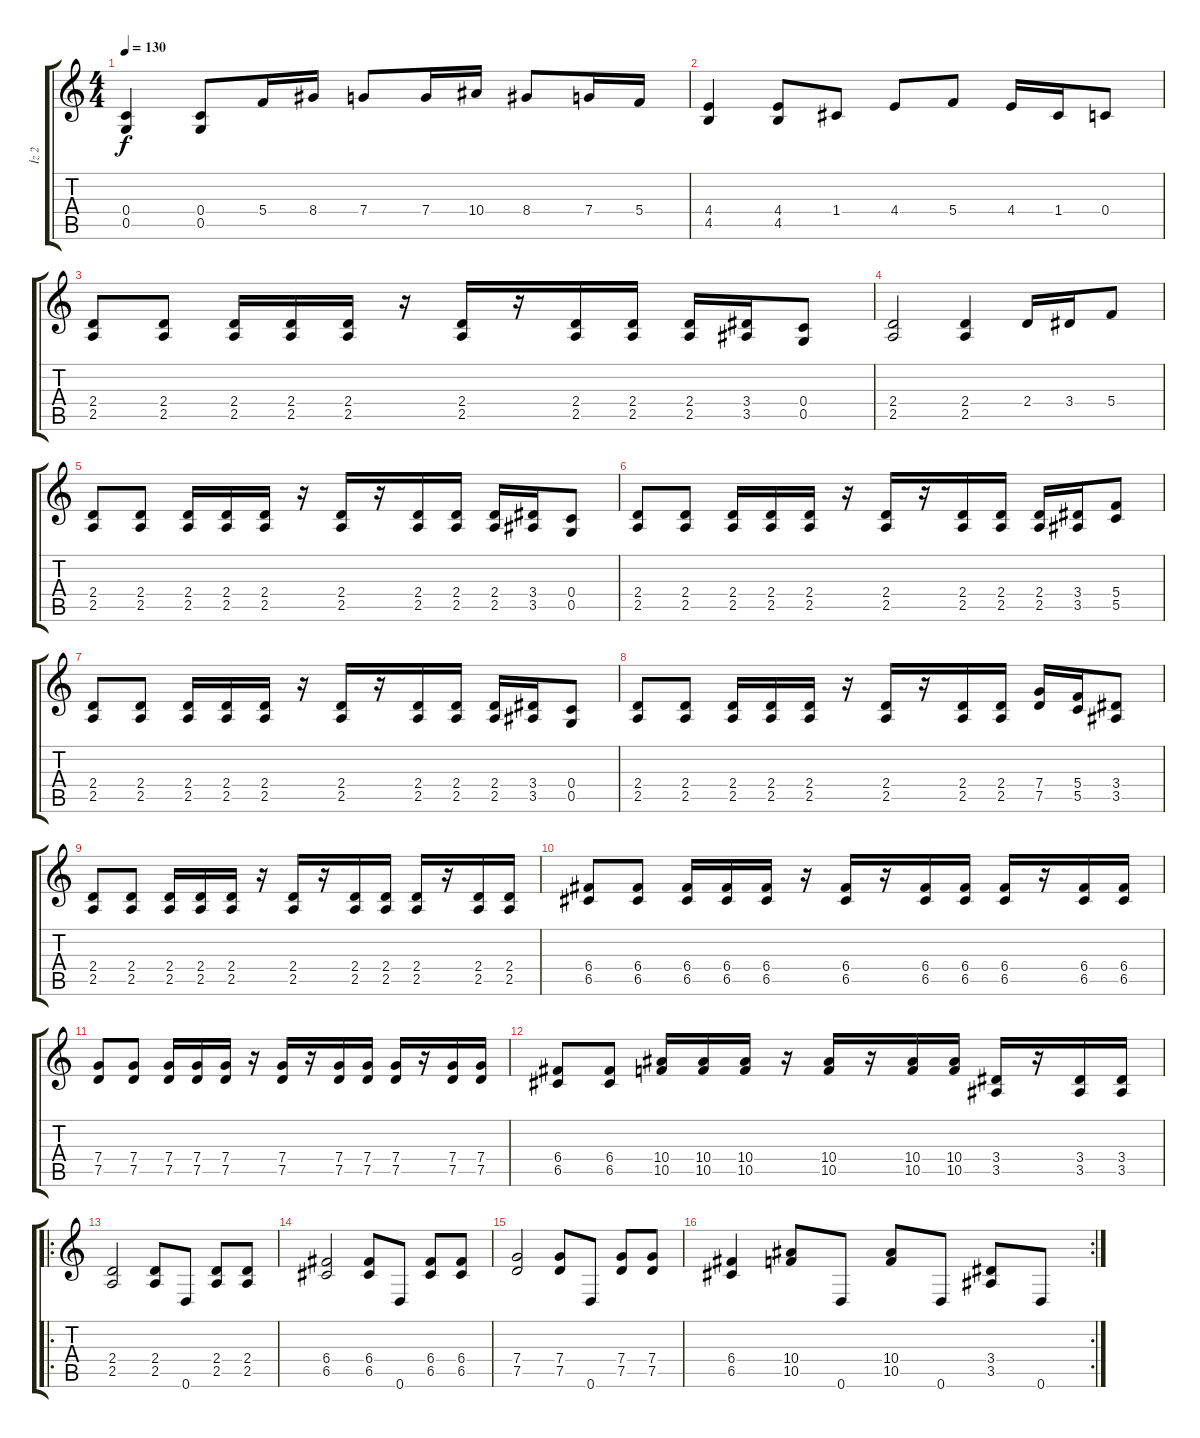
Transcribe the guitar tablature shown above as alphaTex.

\track ("İz 2" "İz 2") {instrument distortionguitar}
\staff {score tabs}
\tuning (D4 A3 F3 C3 G2 D2) {hide}
\ts (4 4)
\tempo 130
\clef g2
\ks c
(0.4 0.5).4{dy f} (0.4 0.5).8 5.4.16 8.4.16 7.4.8 7.4.16 10.4.16 8.4.8 7.4.16 5.4.16 |
(4.4 4.5).4 (4.4 4.5).8 1.4.8 4.4.8 5.4.8 4.4.16 1.4.16 0.4.8 |
(2.4 2.5).8 (2.4 2.5).8 (2.4 2.5).16 (2.4 2.5).16 (2.4 2.5).16 r.16 (2.4 2.5).16 r.16 (2.4 2.5).16 (2.4 2.5).16 (2.4 2.5).16 (3.4 3.5).16 (0.4 0.5).8 |
(2.4 2.5).2 (2.4 2.5).4 2.4.16 3.4.16 5.4.8 |
(2.4 2.5).8 (2.4 2.5).8 (2.4 2.5).16 (2.4 2.5).16 (2.4 2.5).16 r.16 (2.4 2.5).16 r.16 (2.4 2.5).16 (2.4 2.5).16 (2.4 2.5).16 (3.4 3.5).16 (0.4 0.5).8 |
(2.4 2.5).8 (2.4 2.5).8 (2.4 2.5).16 (2.4 2.5).16 (2.4 2.5).16 r.16 (2.4 2.5).16 r.16 (2.4 2.5).16 (2.4 2.5).16 (2.4 2.5).16 (3.4 3.5).16 (5.4 5.5).8 |
(2.4 2.5).8 (2.4 2.5).8 (2.4 2.5).16 (2.4 2.5).16 (2.4 2.5).16 r.16 (2.4 2.5).16 r.16 (2.4 2.5).16 (2.4 2.5).16 (2.4 2.5).16 (3.4 3.5).16 (0.4 0.5).8 |
(2.4 2.5).8 (2.4 2.5).8 (2.4 2.5).16 (2.4 2.5).16 (2.4 2.5).16 r.16 (2.4 2.5).16 r.16 (2.4 2.5).16 (2.4 2.5).16 (7.4 7.5).16 (5.4 5.5).16 (3.4 3.5).8 |
(2.4 2.5).8 (2.4 2.5).8 (2.4 2.5).16 (2.4 2.5).16 (2.4 2.5).16 r.16 (2.4 2.5).16 r.16 (2.4 2.5).16 (2.4 2.5).16 (2.4 2.5).16 r.16 (2.4 2.5).16 (2.4 2.5).16 |
(6.4 6.5).8 (6.4 6.5).8 (6.4 6.5).16 (6.4 6.5).16 (6.4 6.5).16 r.16 (6.4 6.5).16 r.16 (6.4 6.5).16 (6.4 6.5).16 (6.4 6.5).16 r.16 (6.4 6.5).16 (6.4 6.5).16 |
(7.4 7.5).8 (7.4 7.5).8 (7.4 7.5).16 (7.4 7.5).16 (7.4 7.5).16 r.16 (7.4 7.5).16 r.16 (7.4 7.5).16 (7.4 7.5).16 (7.4 7.5).16 r.16 (7.4 7.5).16 (7.4 7.5).16 |
(6.4 6.5).8 (6.4 6.5).8 (10.4 10.5).16 (10.4 10.5).16 (10.4 10.5).16 r.16 (10.4 10.5).16 r.16 (10.4 10.5).16 (10.4 10.5).16 (3.4 3.5).16 r.16 (3.4 3.5).16 (3.4 3.5).16 |
\ro
(2.4 2.5).2 (2.4 2.5).8 0.6.8 (2.4 2.5).8 (2.4 2.5).8 |
(6.4 6.5).2 (6.4 6.5).8 0.6.8 (6.4 6.5).8 (6.4 6.5).8 |
(7.4 7.5).2 (7.4 7.5).8 0.6.8 (7.4 7.5).8 (7.4 7.5).8 |
\rc 2
(6.4 6.5).4 (10.4 10.5).8 0.6.8 (10.4 10.5).8 0.6.8 (3.4 3.5).8 0.6.8
